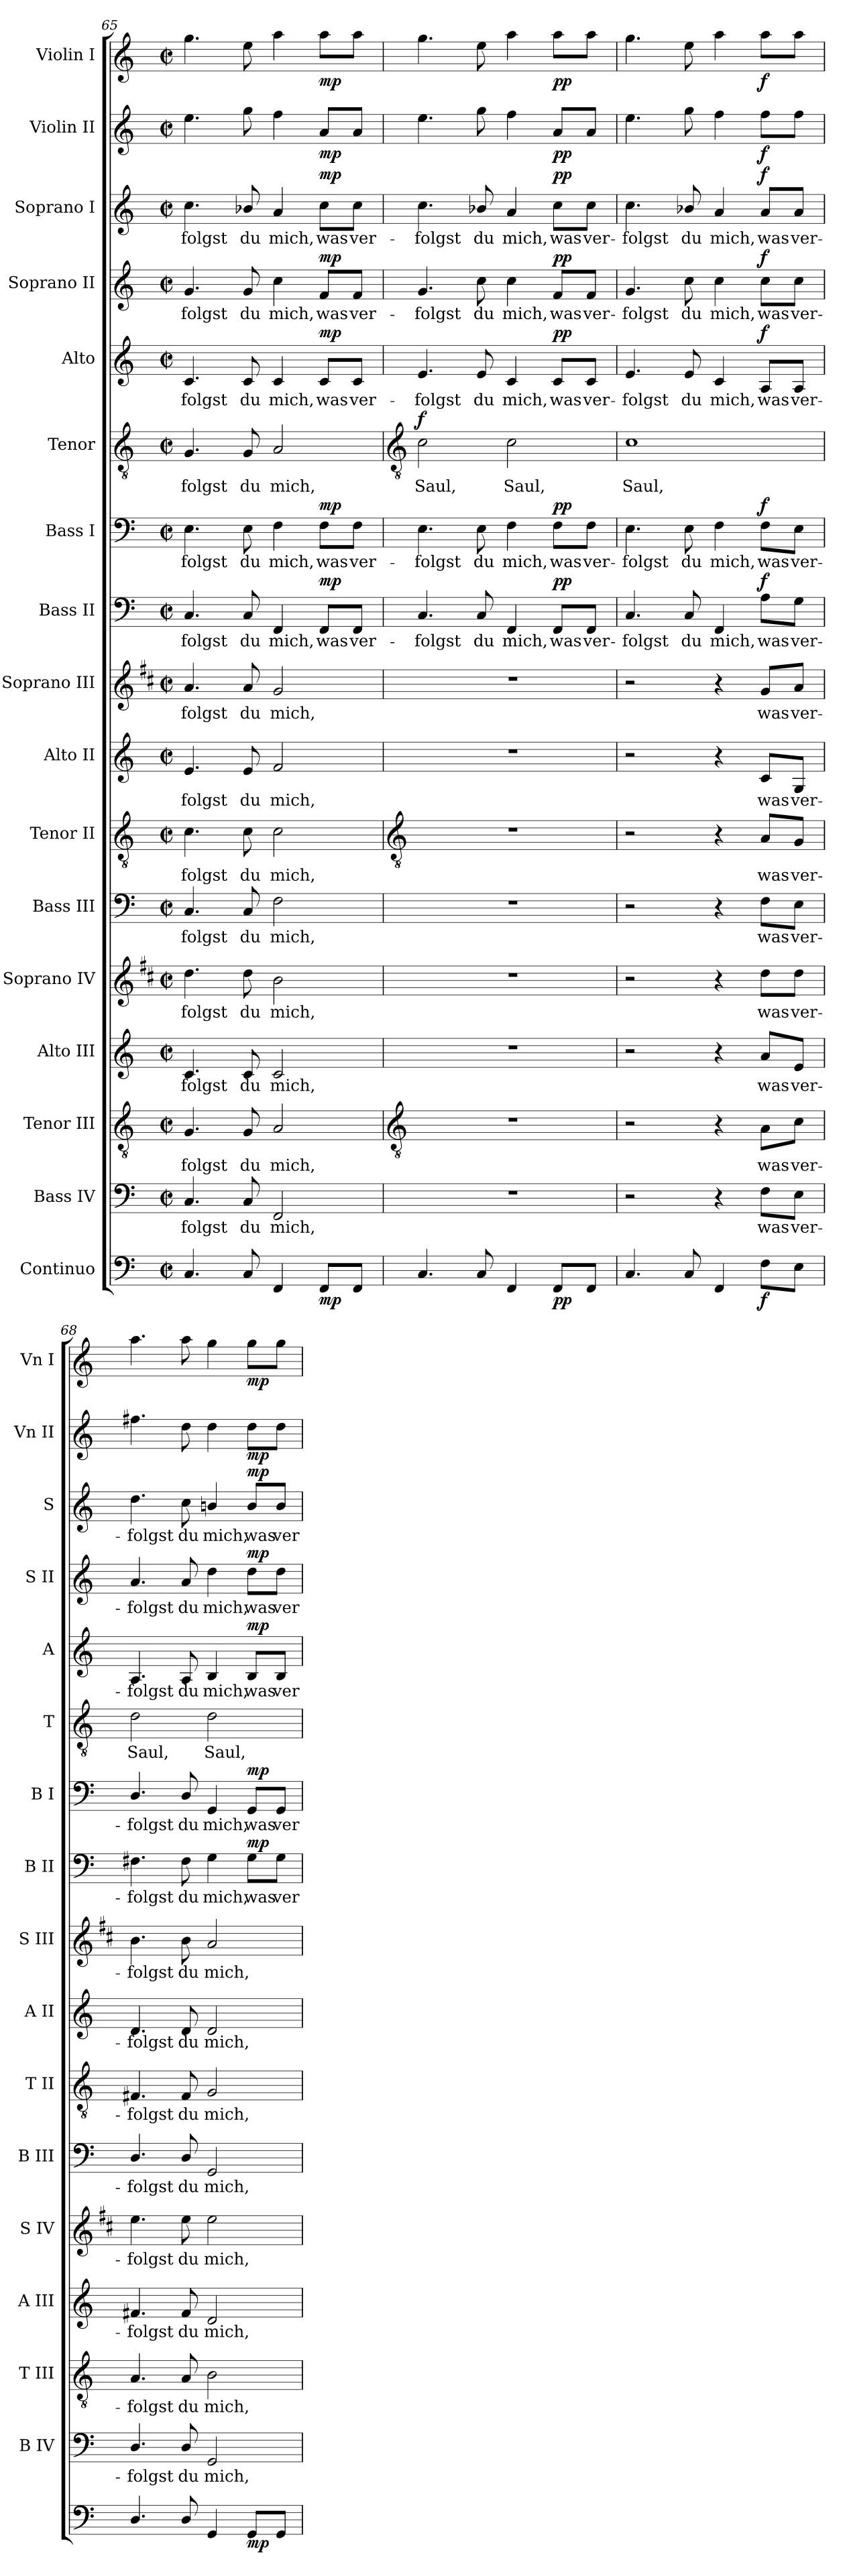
**kern	**dynam	**kern	**text	**kern	**text	**kern	**text	**kern	**text	**kern	**text	**kern	**text	**kern	**text	**kern	**text	**kern	**text	**dynam	**kern	**text	**dynam	**kern	**text	**dynam	**kern	**text	**dynam	**kern	**text	**dynam	**kern	**text	**dynam	**kern	**dynam	**kern	**dynam
*part17	*part17	*part16	*part16	*part15	*part15	*part14	*part14	*part13	*part13	*part12	*part12	*part11	*part11	*part10	*part10	*part9	*part9	*part8	*part8	*part8	*part7	*part7	*part7	*part6	*part6	*part6	*part5	*part5	*part5	*part4	*part4	*part4	*part3	*part3	*part3	*part2	*part2	*part1	*part1
*staff17	*staff17	*staff16	*staff16	*staff15	*staff15	*staff14	*staff14	*staff13	*staff13	*staff12	*staff12	*staff11	*staff11	*staff10	*staff10	*staff9	*staff9	*staff8	*staff8	*staff8	*staff7	*staff7	*staff7	*staff6	*staff6	*staff6	*staff5	*staff5	*staff5	*staff4	*staff4	*staff4	*staff3	*staff3	*staff3	*staff2	*staff2	*staff1	*staff1
*I"Continuo	*	*I"Bass IV	*	*I"Tenor III	*	*I"Alto III	*	*I"Soprano IV	*	*I"Bass III	*	*I"Tenor II	*	*I"Alto II	*	*I"Soprano III	*	*I"Bass II	*	*	*I"Bass I	*	*	*I"Tenor	*	*	*I"Alto	*	*	*I"Soprano II	*	*	*I"Soprano I	*	*	*I"Violin II	*	*I"Violin I	*
*	*	*I'B IV	*	*I'T III	*	*I'A III	*	*I'S IV	*	*I'B III	*	*I'T II	*	*I'A II	*	*I'S III	*	*I'B II	*	*	*I'B I	*	*	*I'T	*	*	*I'A	*	*	*I'S II	*	*	*I'S	*	*	*I'Vn II	*	*I'Vn I	*
*clefF4	*	*clefF4	*	*clefGv2	*	*clefG2	*	*clefG2	*	*clefF4	*	*clefGv2	*	*clefG2	*	*clefG2	*	*clefF4	*	*	*clefF4	*	*	*clefGv2	*	*	*clefG2	*	*	*clefG2	*	*	*clefG2	*	*	*clefG2	*	*clefG2	*
*	*	*	*	*	*	*	*	*ITrd1c2	*	*	*	*	*	*	*	*ITrd1c2	*	*	*	*	*	*	*	*	*	*	*	*	*	*	*	*	*	*	*	*	*	*	*
*k[]	*	*k[]	*	*k[]	*	*k[]	*	*k[]	*	*k[]	*	*k[]	*	*k[]	*	*k[]	*	*k[]	*	*	*k[]	*	*	*k[]	*	*	*k[]	*	*	*k[]	*	*	*k[]	*	*	*k[]	*	*k[]	*
*C:	*	*C:	*	*C:	*	*C:	*	*C:	*	*C:	*	*C:	*	*C:	*	*C:	*	*C:	*	*	*C:	*	*	*C:	*	*	*C:	*	*	*C:	*	*	*C:	*	*	*C:	*	*C:	*
*M2/2	*	*M2/2	*	*M2/2	*	*M2/2	*	*M2/2	*	*M2/2	*	*M2/2	*	*M2/2	*	*M2/2	*	*M2/2	*	*	*M2/2	*	*	*M2/2	*	*	*M2/2	*	*	*M2/2	*	*	*M2/2	*	*	*M2/2	*	*M2/2	*
*met(c|)	*	*met(c|)	*	*met(c|)	*	*met(c|)	*	*met(c|)	*	*met(c|)	*	*met(c|)	*	*met(c|)	*	*met(c|)	*	*met(c|)	*	*	*met(c|)	*	*	*met(c|)	*	*	*met(c|)	*	*	*met(c|)	*	*	*met(c|)	*	*	*met(c|)	*	*met(c|)	*
=65	=65	=65	=65	=65	=65	=65	=65	=65	=65	=65	=65	=65	=65	=65	=65	=65	=65	=65	=65	=65	=65	=65	=65	=65	=65	=65	=65	=65	=65	=65	=65	=65	=65	=65	=65	=65	=65	=65	=65
!	!	!	!LO:LY:b	!	!LO:LY:b	!	!LO:LY:b	!	!LO:LY:b	!	!LO:LY:b	!	!LO:LY:b	!	!LO:LY:b	!	!LO:LY:b	!	!LO:LY:b	!	!	!LO:LY:b	!	!	!LO:LY:b	!	!	!LO:LY:b	!	!	!LO:LY:b	!	!	!LO:LY:b	!	!	!	!	!
4.C	.	4.C	-folgst	4.G	-folgst	4.c	-folgst	4.cc	-folgst	4.C	-folgst	4.c	-folgst	4.e	-folgst	4.g	-folgst	4.C	-folgst	.	4.E\	-folgst	.	4.G	-folgst	.	4.c/	-folgst	.	4.g	-folgst	.	4.cc	-folgst	.	4.ee	.	4.gg	.
!	!	!	!LO:LY:b	!	!LO:LY:b	!	!LO:LY:b	!	!LO:LY:b	!	!LO:LY:b	!	!LO:LY:b	!	!LO:LY:b	!	!LO:LY:b	!	!LO:LY:b	!	!	!LO:LY:b	!	!	!LO:LY:b	!	!	!LO:LY:b	!	!	!LO:LY:b	!	!	!LO:LY:b	!	!	!	!	!
8C	.	8C	du	8G	du	8c	du	8cc	du	8C	du	8c	du	8e	du	8g	du	8C	du	.	8E\	du	.	8G	du	.	8c/	du	.	8g	du	.	8b-X/	du	.	8gg	.	8ee	.
!	!	!	!LO:LY:b	!	!LO:LY:b	!	!LO:LY:b	!	!LO:LY:b	!	!LO:LY:b	!	!LO:LY:b	!	!LO:LY:b	!	!LO:LY:b	!	!LO:LY:b	!	!	!LO:LY:b	!	!	!LO:LY:b	!	!	!LO:LY:b	!	!	!LO:LY:b	!	!	!LO:LY:b	!	!	!	!	!
4FF	.	2FF	mich,	2A	mich,	2c	mich,	2a	mich,	2F	mich,	2c	mich,	2f	mich,	2f	mich,	4FF	mich,	.	4F\	mich,	.	2A/	mich,	.	4c/	mich,	.	4cc	mich,	.	4a	mich,	.	4ff	.	4aa	.
!	!LO:DY:b	!	!	!	!	!	!	!	!	!	!	!	!	!	!	!	!	!	!LO:LY:b	!LO:DY:b	!	!LO:LY:b	!LO:DY:b	!	!	!	!	!LO:LY:b	!LO:DY:b	!	!LO:LY:b	!LO:DY:b	!	!LO:LY:b	!LO:DY:b	!	!LO:DY:b	!	!LO:DY:b
8FFL	mp	.	.	.	.	.	.	.	.	.	.	.	.	.	.	.	.	8FF/L	was	mp	8F\L	was	mp	.	.	.	8c/L	was	mp	8f/L	was	mp	8cc\L	was	mp	8aL	mp	8aaL	mp
!	!	!	!	!	!	!	!	!	!	!	!	!	!	!	!	!	!	!	!LO:LY:b	!	!	!LO:LY:b	!	!	!	!	!	!LO:LY:b	!	!	!LO:LY:b	!	!	!LO:LY:b	!	!	!	!	!
8FFJ	.	.	.	.	.	.	.	.	.	.	.	.	.	.	.	.	.	8FF/J	ver-	.	8F\J	ver-	.	.	.	.	8c/J	ver-	.	8f/J	ver-	.	8cc\J	ver-	.	8aJ	.	8aaJ	.
!!LO:LB:g=z
=66	=66	=66	=66	=66	=66	=66	=66	=66	=66	=66	=66	=66	=66	=66	=66	=66	=66	=66	=66	=66	=66	=66	=66	=66	=66	=66	=66	=66	=66	=66	=66	=66	=66	=66	=66	=66	=66	=66	=66
*	*	*	*	*clefGv2	*	*	*	*	*	*	*	*clefGv2	*	*	*	*	*	*	*	*	*	*	*	*clefGv2	*	*	*	*	*	*	*	*	*	*	*	*	*	*	*
!	!	!	!	!	!	!	!	!	!	!	!	!	!	!	!	!	!	!	!LO:LY:b	!	!	!LO:LY:b	!	!	!LO:LY:b	!LO:DY:b	!	!LO:LY:b	!	!	!LO:LY:b	!	!	!LO:LY:b	!	!	!	!	!
4.C	.	1r	.	1r	.	1r	.	1r	.	1r	.	1r	.	1r	.	1r	.	4.C	-folgst	.	4.E\	-folgst	.	2c\	Saul,	f	4.e/	-folgst	.	4.g	-folgst	.	4.cc	-folgst	.	4.ee	.	4.gg	.
!	!	!	!	!	!	!	!	!	!	!	!	!	!	!	!	!	!	!	!LO:LY:b	!	!	!LO:LY:b	!	!	!	!	!	!LO:LY:b	!	!	!LO:LY:b	!	!	!LO:LY:b	!	!	!	!	!
8C	.	.	.	.	.	.	.	.	.	.	.	.	.	.	.	.	.	8C	du	.	8E\	du	.	.	.	.	8e/	du	.	8cc	du	.	8b-X/	du	.	8gg	.	8ee	.
!	!	!	!	!	!	!	!	!	!	!	!	!	!	!	!	!	!	!	!LO:LY:b	!	!	!LO:LY:b	!	!	!LO:LY:b	!	!	!LO:LY:b	!	!	!LO:LY:b	!	!	!LO:LY:b	!	!	!	!	!
4FF	.	.	.	.	.	.	.	.	.	.	.	.	.	.	.	.	.	4FF	mich,	.	4F\	mich,	.	2c\	Saul,	.	4c/	mich,	.	4cc	mich,	.	4a	mich,	.	4ff	.	4aa	.
!	!LO:DY:b	!	!	!	!	!	!	!	!	!	!	!	!	!	!	!	!	!	!LO:LY:b	!LO:DY:b	!	!LO:LY:b	!LO:DY:b	!	!	!	!	!LO:LY:b	!LO:DY:b	!	!LO:LY:b	!LO:DY:b	!	!LO:LY:b	!LO:DY:b	!	!LO:DY:b	!	!LO:DY:b
8FFL	pp	.	.	.	.	.	.	.	.	.	.	.	.	.	.	.	.	8FF/L	was	pp	8F\L	was	pp	.	.	.	8c/L	was	pp	8f/L	was	pp	8cc\L	was	pp	8aL	pp	8aaL	pp
!	!	!	!	!	!	!	!	!	!	!	!	!	!	!	!	!	!	!	!LO:LY:b	!	!	!LO:LY:b	!	!	!	!	!	!LO:LY:b	!	!	!LO:LY:b	!	!	!LO:LY:b	!	!	!	!	!
8FFJ	.	.	.	.	.	.	.	.	.	.	.	.	.	.	.	.	.	8FF/J	ver-	.	8F\J	ver-	.	.	.	.	8c/J	ver-	.	8f/J	ver-	.	8cc\J	ver-	.	8aJ	.	8aaJ	.
=67	=67	=67	=67	=67	=67	=67	=67	=67	=67	=67	=67	=67	=67	=67	=67	=67	=67	=67	=67	=67	=67	=67	=67	=67	=67	=67	=67	=67	=67	=67	=67	=67	=67	=67	=67	=67	=67	=67	=67
!	!	!	!	!	!	!	!	!	!	!	!	!	!	!	!	!	!	!	!LO:LY:b	!	!	!LO:LY:b	!	!	!LO:LY:b	!	!	!LO:LY:b	!	!	!LO:LY:b	!	!	!LO:LY:b	!	!	!	!	!
4.C	.	2r	.	2r	.	2r	.	2r	.	2r	.	2r	.	2r	.	2r	.	4.C	-folgst	.	4.E\	-folgst	.	1c	Saul,	.	4.e/	-folgst	.	4.g	-folgst	.	4.cc	-folgst	.	4.ee	.	4.gg	.
!	!	!	!	!	!	!	!	!	!	!	!	!	!	!	!	!	!	!	!LO:LY:b	!	!	!LO:LY:b	!	!	!	!	!	!LO:LY:b	!	!	!LO:LY:b	!	!	!LO:LY:b	!	!	!	!	!
8C	.	.	.	.	.	.	.	.	.	.	.	.	.	.	.	.	.	8C	du	.	8E\	du	.	.	.	.	8e/	du	.	8cc	du	.	8b-X/	du	.	8gg	.	8ee	.
!	!	!	!	!	!	!	!	!	!	!	!	!	!	!	!	!	!	!	!LO:LY:b	!	!	!LO:LY:b	!	!	!	!	!	!LO:LY:b	!	!	!LO:LY:b	!	!	!LO:LY:b	!	!	!	!	!
4FF	.	4r	.	4r	.	4r	.	4r	.	4r	.	4r	.	4r	.	4r	.	4FF	mich,	.	4F\	mich,	.	.	.	.	4c/	mich,	.	4cc	mich,	.	4a	mich,	.	4ff	.	4aa	.
!	!LO:DY:b	!	!LO:LY:b	!	!LO:LY:b	!	!LO:LY:b	!	!LO:LY:b	!	!LO:LY:b	!	!LO:LY:b	!	!LO:LY:b	!	!LO:LY:b	!	!LO:LY:b	!LO:DY:b	!	!LO:LY:b	!LO:DY:b	!	!	!	!	!LO:LY:b	!LO:DY:b	!	!LO:LY:b	!LO:DY:b	!	!LO:LY:b	!LO:DY:b	!	!LO:DY:b	!	!LO:DY:b
8FL	f	8F\L	was	8A\L	was	8a/L	was	8cc\L	was	8F\L	was	8A/L	was	8c/L	was	8f/L	was	8A\L	was	f	8F\L	was	f	.	.	.	8A/L	was	f	8cc\L	was	f	8a/L	was	f	8ffL	f	8aaL	f
!	!	!	!LO:LY:b	!	!LO:LY:b	!	!LO:LY:b	!	!LO:LY:b	!	!LO:LY:b	!	!LO:LY:b	!	!LO:LY:b	!	!LO:LY:b	!	!LO:LY:b	!	!	!LO:LY:b	!	!	!	!	!	!LO:LY:b	!	!	!LO:LY:b	!	!	!LO:LY:b	!	!	!	!	!
8EJ	.	8E\J	ver-	8c\J	ver-	8e/J	ver-	8cc\J	ver-	8E\J	ver-	8G/J	ver-	8G/J	ver-	8g/J	ver-	8G\J	ver-	.	8E\J	ver-	.	.	.	.	8A/J	ver-	.	8cc\J	ver-	.	8a/J	ver-	.	8ffJ	.	8aaJ	.
=68	=68	=68	=68	=68	=68	=68	=68	=68	=68	=68	=68	=68	=68	=68	=68	=68	=68	=68	=68	=68	=68	=68	=68	=68	=68	=68	=68	=68	=68	=68	=68	=68	=68	=68	=68	=68	=68	=68	=68
!	!	!	!LO:LY:b	!	!LO:LY:b	!	!LO:LY:b	!	!LO:LY:b	!	!LO:LY:b	!	!LO:LY:b	!	!LO:LY:b	!	!LO:LY:b	!	!LO:LY:b	!	!	!LO:LY:b	!	!	!LO:LY:b	!	!	!LO:LY:b	!	!	!LO:LY:b	!	!	!LO:LY:b	!	!	!	!	!
4.D/	.	4.D/	-folgst	4.A	-folgst	4.f#X	-folgst	4.dd	-folgst	4.D/	-folgst	4.F#X	-folgst	4.d	-folgst	4.a	-folgst	4.F#X	-folgst	.	4.D/	-folgst	.	2d\	Saul,	.	4.A	-folgst	.	4.a	-folgst	.	4.dd	-folgst	.	4.ff#X	.	4.aa	.
!	!	!	!LO:LY:b	!	!LO:LY:b	!	!LO:LY:b	!	!LO:LY:b	!	!LO:LY:b	!	!LO:LY:b	!	!LO:LY:b	!	!LO:LY:b	!	!LO:LY:b	!	!	!LO:LY:b	!	!	!	!	!	!LO:LY:b	!	!	!LO:LY:b	!	!	!LO:LY:b	!	!	!	!	!
8D/	.	8D/	du	8A	du	8f#	du	8dd	du	8D/	du	8F#	du	8d	du	8a	du	8F#	du	.	8D/	du	.	.	.	.	8A	du	.	8a	du	.	8cc	du	.	8dd	.	8aa	.
!	!	!	!LO:LY:b	!	!LO:LY:b	!	!LO:LY:b	!	!LO:LY:b	!	!LO:LY:b	!	!LO:LY:b	!	!LO:LY:b	!	!LO:LY:b	!	!LO:LY:b	!	!	!LO:LY:b	!	!	!LO:LY:b	!	!	!LO:LY:b	!	!	!LO:LY:b	!	!	!LO:LY:b	!	!	!	!	!
4GG	.	2GG	mich,	2B	mich,	2d	mich,	2dd	mich,	2GG	mich,	2G	mich,	2d	mich,	2g	mich,	4G	mich,	.	4GG	mich,	.	2d\	Saul,	.	4B	mich,	.	4dd	mich,	.	4bn/	mich,	.	4dd	.	4gg	.
!	!LO:DY:b	!	!	!	!	!	!	!	!	!	!	!	!	!	!	!	!	!	!LO:LY:b	!LO:DY:b	!	!LO:LY:b	!LO:DY:b	!	!	!	!	!LO:LY:b	!LO:DY:b	!	!LO:LY:b	!LO:DY:b	!	!LO:LY:b	!LO:DY:b	!	!LO:DY:b	!	!LO:DY:b
8GGL	mp	.	.	.	.	.	.	.	.	.	.	.	.	.	.	.	.	8G\L	was	mp	8GG/L	was	mp	.	.	.	8B/L	was	mp	8dd\L	was	mp	8b/L	was	mp	8ddL	mp	8ggL	mp
!	!	!	!	!	!	!	!	!	!	!	!	!	!	!	!	!	!	!	!LO:LY:b	!	!	!LO:LY:b	!	!	!	!	!	!LO:LY:b	!	!	!LO:LY:b	!	!	!LO:LY:b	!	!	!	!	!
8GGJ	.	.	.	.	.	.	.	.	.	.	.	.	.	.	.	.	.	8G\J	ver-	.	8GG/J	ver-	.	.	.	.	8B/J	ver-	.	8dd\J	ver-	.	8b/J	ver-	.	8ddJ	.	8ggJ	.
=	=	=	=	=	=	=	=	=	=	=	=	=	=	=	=	=	=	=	=	=	=	=	=	=	=	=	=	=	=	=	=	=	=	=	=	=	=	=	=
*-	*-	*-	*-	*-	*-	*-	*-	*-	*-	*-	*-	*-	*-	*-	*-	*-	*-	*-	*-	*-	*-	*-	*-	*-	*-	*-	*-	*-	*-	*-	*-	*-	*-	*-	*-	*-	*-	*-	*-
